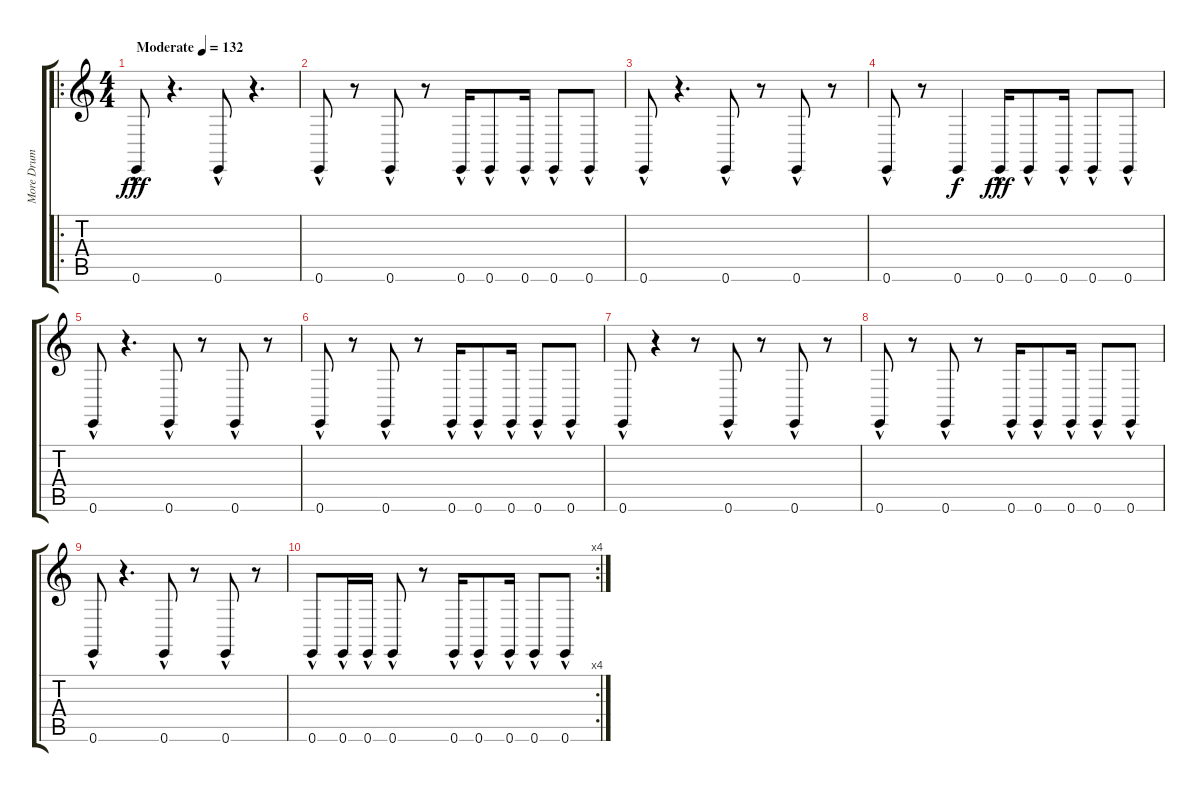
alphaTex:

\track ("More Drum Sound" "More Drum ") {instrument taikodrum}
\staff {score tabs}
\tuning (E4 B3 G3 D3 A2 E2) {hide}
\ro
\ts (4 4)
\tempo (132 "Moderate")
\clef g2
\ks c
0.6{hac}.8{dy fff instrument taikodrum} r.4{d} 0.6{hac}.8 r.4{d} |
0.6{hac}.8 r.8 0.6{hac}.8 r.8 0.6{hac}.16 0.6{hac}.8 0.6{hac}.16 0.6{hac}.8 0.6{hac}.8 |
0.6{hac}.8 r.4{d} 0.6{hac}.8 r.8 0.6{hac}.8 r.8 |
0.6{hac}.8 r.8 0.6.4{dy f} 0.6{hac}.16{dy fff} 0.6{hac}.8 0.6{hac}.16 0.6{hac}.8 0.6{hac}.8 |
0.6{hac}.8 r.4{d} 0.6{hac}.8 r.8 0.6{hac}.8 r.8 |
0.6{hac}.8 r.8 0.6{hac}.8 r.8 0.6{hac}.16 0.6{hac}.8 0.6{hac}.16 0.6{hac}.8 0.6{hac}.8 |
0.6{hac}.8 r.4 r.8 0.6{hac}.8 r.8 0.6{hac}.8 r.8 |
0.6{hac}.8 r.8 0.6{hac}.8 r.8 0.6{hac}.16 0.6{hac}.8 0.6{hac}.16 0.6{hac}.8 0.6{hac}.8 |
0.6{hac}.8 r.4{d} 0.6{hac}.8 r.8 0.6{hac}.8 r.8 |
\rc 4
0.6{hac}.8 0.6{hac}.16 0.6{hac}.16 0.6{hac}.8 r.8 0.6{hac}.16 0.6{hac}.8 0.6{hac}.16 0.6{hac}.8 0.6{hac}.8
